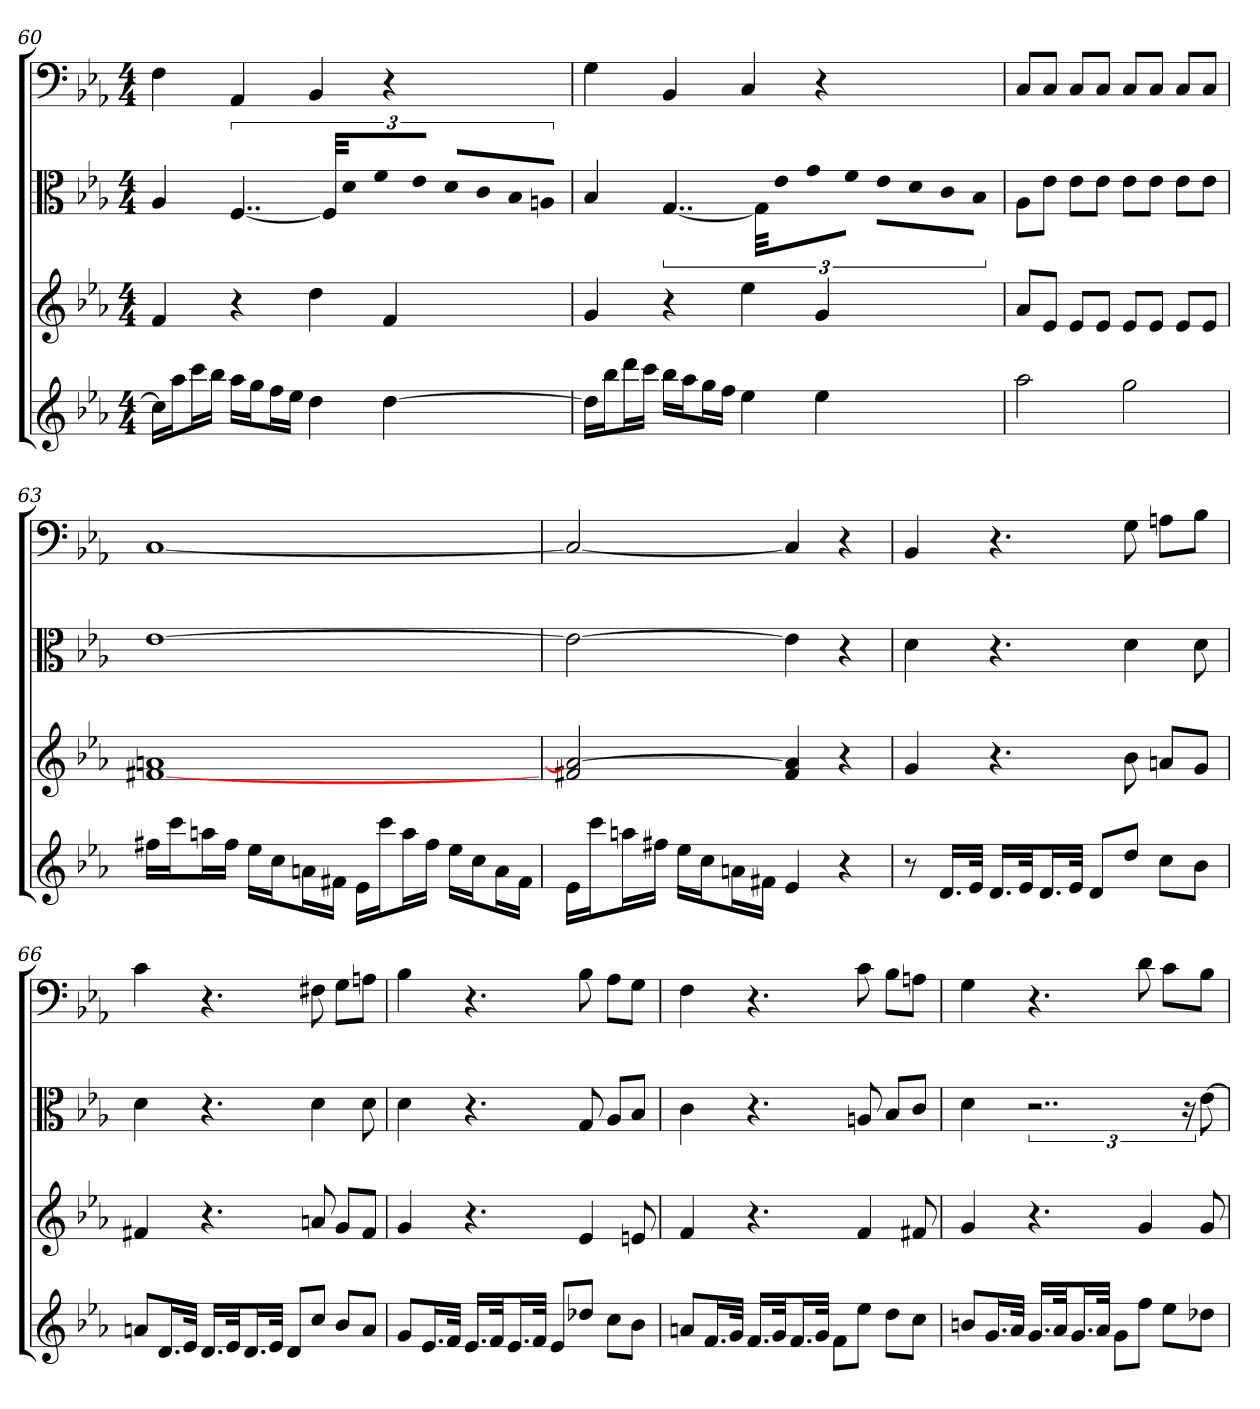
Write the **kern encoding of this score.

**kern	**kern	**kern	**kern
*part4	*part3	*part2	*part1
*staff4	*staff3	*staff2	*staff1
*	*	*clefC3	*clefF4
*k[b-e-a-]	*k[b-e-a-]	*k[b-e-a-]	*k[b-e-a-]
*E-:	*E-:	*E-:	*E-:
*M4/4	*M4/4	*M4/4	*M4/4
=60	=60	=60	=60
16ccLL]	4f	4A-	4F
16aa-J	.	.	.
16cccL	.	.	.
16bb-JJ	.	.	.
16aa-LL	4r	[6..F	4AA-
16ggJ	.	.	.
16ffL	.	.	.
16ee-JJ	.	.	.
4dd	4dd	.	4BB-
.	.	48F/KLL]	.
.	.	16d/J	.
.	.	16f/L	.
.	.	16e-/JJ	.
[4dd	4f	16d/LL	4r
.	.	16c/J	.
.	.	16B-/L	.
.	.	16An/JJ	.
=61	=61	=61	=61
16ddLL]	4g	4B-	4G
16bb-J	.	.	.
16dddL	.	.	.
16cccJJ	.	.	.
16bb-LL	4r	[6..G	4BB-
16aa-J	.	.	.
16ggL	.	.	.
16ffJJ	.	.	.
4ee-	4ee-	.	4C
.	.	48G\KLL]	.
.	.	16e-\J	.
.	.	16g\L	.
.	.	16f\JJ	.
4ee-	4g	16e-\LL	4r
.	.	16d\J	.
.	.	16c\L	.
.	.	16B-\JJ	.
=62	=62	=62	=62
2aa-	8a-L	8A-\L	8C/L
.	8e-J	8e-\J	8C/J
.	8e-L	8e-\L	8C/L
.	8e-J	8e-\J	8C/J
2gg	8e-L	8e-\L	8C/L
.	8e-J	8e-\J	8C/J
.	8e-L	8e-\L	8C/L
.	8e-J	8e-\J	8C/J
=63	=63	=63	=63
16ff#XLL	[1f#X 1an	[1e-	[1C
16cccJ	.	.	.
16aanL	.	.	.
16ff#JJ	.	.	.
16ee-LL	.	.	.
16ccJ	.	.	.
16anL	.	.	.
16f#XJJ	.	.	.
16e-LL	.	.	.
16cccJ	.	.	.
16aaL	.	.	.
16ff#JJ	.	.	.
16ee-LL	.	.	.
16ccJ	.	.	.
16aL	.	.	.
16f#JJ	.	.	.
=64	=64	=64	=64
16e-LL	2f#X 2a_	2e-_	2C_
16cccJ	.	.	.
16aanL	.	.	.
16ff#XJJ	.	.	.
16ee-LL	.	.	.
16ccJ	.	.	.
16anL	.	.	.
16f#XJJ	.	.	.
4e-	4f# 4a]	4e-]	4C]
4r	4r	4r	4r
=65	=65	=65	=65
8r	4g	4d	4BB-
16.dLL	.	.	.
32e-JJk	.	.	.
16.dLL	4.r	4.r	4.r
32e-Jk	.	.	.
16.dL	.	.	.
32e-JJk	.	.	.
8dL	.	.	.
8ddJ	8b-	4d	8G
8ccL	8anL	.	8An\L
8b-J	8gJ	8d	8B-\J
=66	=66	=66	=66
8anL	4f#X	4d	4c
16.dL	.	.	.
32e-JJk	.	.	.
16.dLL	4.r	4.r	4.r
32e-Jk	.	.	.
16.dL	.	.	.
32e-JJk	.	.	.
8dL	.	.	.
8ccJ	8an	4d	8F#X
8b-L	8gL	.	8G\L
8aJ	8f#J	8d	8An\J
=67	=67	=67	=67
8gL	4g	4d	4B-
16.e-L	.	.	.
32fJJk	.	.	.
16.e-LL	4.r	4.r	4.r
32fJk	.	.	.
16.e-L	.	.	.
32fJJk	.	.	.
8e-L	.	.	.
8dd-XJ	4e-	8G	8B-
8ccL	.	8A-/L	8A-\L
8b-J	8en	8B-/J	8G\J
=68	=68	=68	=68
8anL	4f	4c	4F
16.fL	.	.	.
32gJJk	.	.	.
16.fLL	4.r	4.r	4.r
32gJk	.	.	.
16.fL	.	.	.
32gJJk	.	.	.
8fL	.	.	.
8ee-J	4f	8An	8c
8ddL	.	8B-/L	8B-\L
8ccJ	8f#X	8c/J	8An\J
=69	=69	=69	=69
8bnL	4g	4d	4G
16.gL	.	.	.
32a-JJk	.	.	.
16.gLL	4.r	3..r	4.r
32a-Jk	.	.	.
16.gL	.	.	.
32a-JJk	.	.	.
8gL	.	.	.
8ffJ	4g	.	8d
8ee-L	.	.	8c\L
.	.	24r	.
8dd-XJ	8g	[8e-	8B-\J
=	=	=	=
*-	*-	*-	*-
